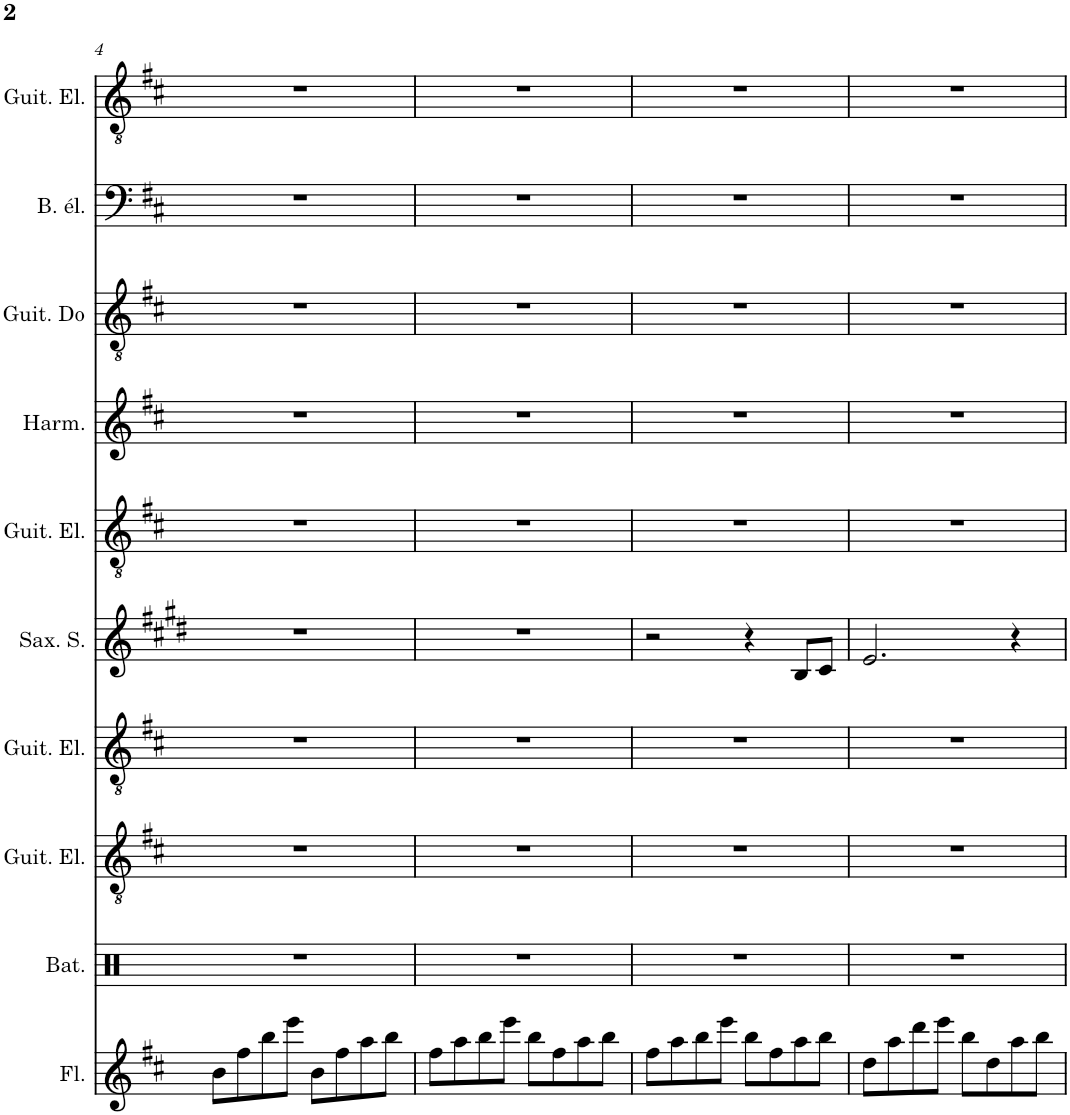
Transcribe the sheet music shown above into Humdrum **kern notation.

**kern	**kern	**kern	**kern	**kern	**kern	**kern	**kern	**kern	**kern
*part10	*part9	*part8	*part7	*part6	*part5	*part4	*part3	*part2	*part1
*staff10	*staff9	*staff8	*staff7	*staff6	*staff5	*staff4	*staff3	*staff2	*staff1
*I"Flûte	*I"Batterie, Drums	*I"Guitare électrique, EftGtArp	*I"Guitare électrique, Gtr Over	*I"Saxophone Soprano	*I"Guitare électrique, EGtRythL	*I"Harmonica, Chant	*I"Guitare Contra, Gtr Mute	*I"Basse électrique à 5 cordes, Basse	*I"Guitare électrique, EGtRythR
*I'Fl.	*I'Bat.	*I'Guit. El.	*I'Guit. El.	*I'Sax. S.	*I'Guit. El.	*I'Harm.	*	*I'B. él.	*I'Guit. El.
!!LO:PB:g=z
*clefG2	*clefX	*clefGv2	*clefGv2	*clefG2	*clefGv2	*clefG2	*clefGv2	*clefF4	*clefGv2
*	*	*	*	*Trd1c2	*	*	*	*Trd7c12	*
*k[f#c#]	*k[]	*k[f#c#]	*k[f#c#]	*k[f#c#g#d#]	*k[f#c#]	*k[f#c#]	*k[f#c#]	*k[f#c#]	*k[f#c#]
*M4/4	*M4/4	*M4/4	*M4/4	*M4/4	*M4/4	*M4/4	*M4/4	*M4/4	*M4/4
=4	=4	=4	=4	=4	=4	=4	=4	=4	=4
8b\L	1r	1r	1r	1r	1r	1r	1r	1r	1r
8ff#\	.	.	.	.	.	.	.	.	.
8bb\	.	.	.	.	.	.	.	.	.
8eee\J	.	.	.	.	.	.	.	.	.
8b\L	.	.	.	.	.	.	.	.	.
8ff#\	.	.	.	.	.	.	.	.	.
8aa\	.	.	.	.	.	.	.	.	.
8bb\J	.	.	.	.	.	.	.	.	.
=5	=5	=5	=5	=5	=5	=5	=5	=5	=5
8ff#\L	1r	1r	1r	1r	1r	1r	1r	1r	1r
8aa\	.	.	.	.	.	.	.	.	.
8bb\	.	.	.	.	.	.	.	.	.
8eee\J	.	.	.	.	.	.	.	.	.
8bb\L	.	.	.	.	.	.	.	.	.
8ff#\	.	.	.	.	.	.	.	.	.
8aa\	.	.	.	.	.	.	.	.	.
8bb\J	.	.	.	.	.	.	.	.	.
=6	=6	=6	=6	=6	=6	=6	=6	=6	=6
8ff#\L	1r	1r	1r	2r	1r	1r	1r	1r	1r
8aa\	.	.	.	.	.	.	.	.	.
8bb\	.	.	.	.	.	.	.	.	.
8eee\J	.	.	.	.	.	.	.	.	.
8bb\L	.	.	.	4r	.	.	.	.	.
8ff#\	.	.	.	.	.	.	.	.	.
8aa\	.	.	.	8B/L	.	.	.	.	.
8bb\J	.	.	.	8c#/J	.	.	.	.	.
=7	=7	=7	=7	=7	=7	=7	=7	=7	=7
8dd\L	1r	1r	1r	2.e/	1r	1r	1r	1r	1r
8aa\	.	.	.	.	.	.	.	.	.
8ddd\	.	.	.	.	.	.	.	.	.
8eee\J	.	.	.	.	.	.	.	.	.
8bb\L	.	.	.	.	.	.	.	.	.
8dd\	.	.	.	.	.	.	.	.	.
8aa\	.	.	.	4r	.	.	.	.	.
8bb\J	.	.	.	.	.	.	.	.	.
=	=	=	=	=	=	=	=	=	=
*-	*-	*-	*-	*-	*-	*-	*-	*-	*-
